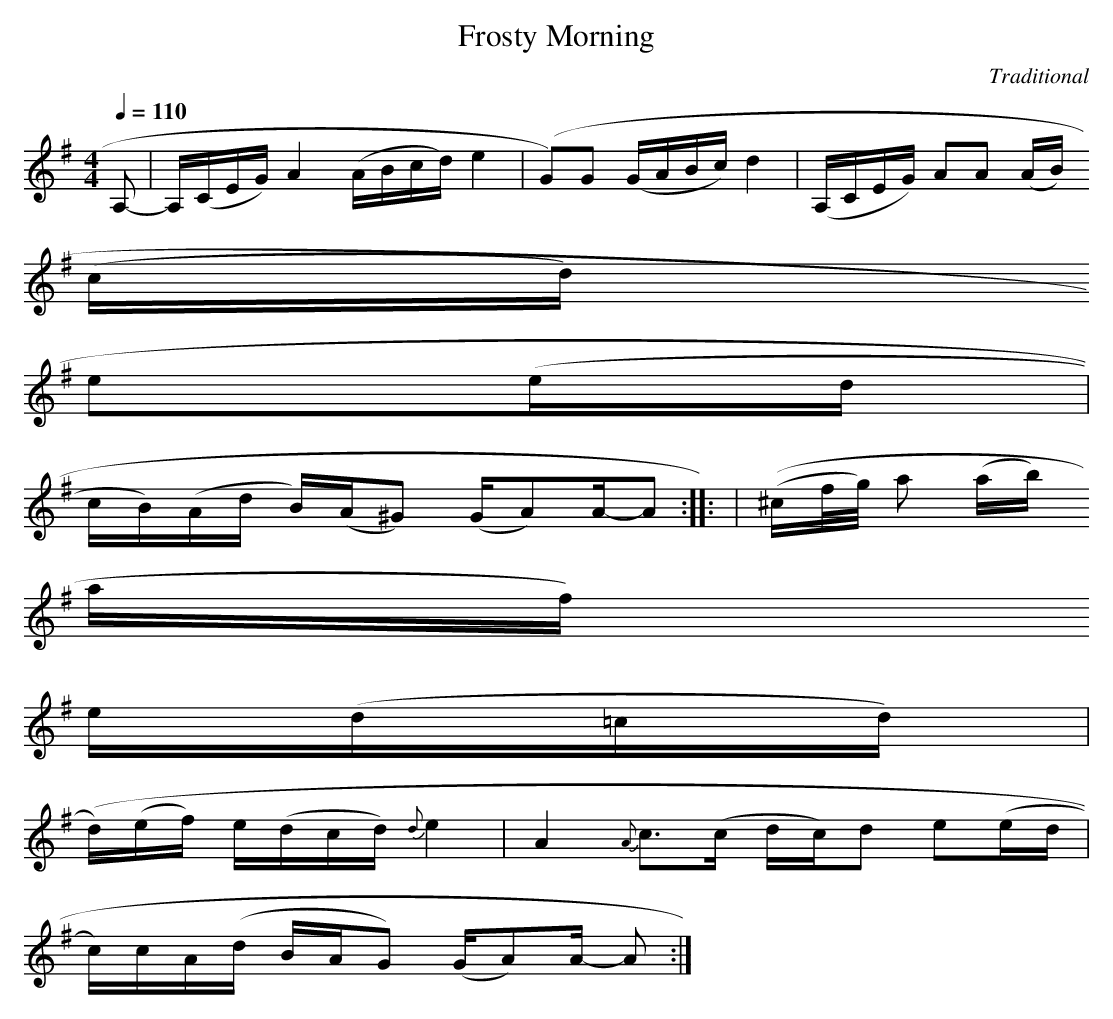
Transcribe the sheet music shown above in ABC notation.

X:1
T:Frosty Morning
C:Traditional
M:4/4
L:1/16
Q:1/4=110
K:ADor
A,2-|A,(CEG) A4 (ABcd) e4|(G2+G2B2+)G2+G2B2+ (GABc) d4|(A,CEG) A2A2 (AB)
(cd)
e2(ed|
cB)(Ad B)(A^G2) (GA2)A-A2 :||: (+A2e2+-|+Ae+)(^c+Ae+f/g/) +A2a2+a2 (ab)(
af)
e(d=cd)|
(+Ae+d)(ef) +B2g2++B2g2+ e(dcd) {d}e4|A4 {A}c2>(c2 dc)d2 e2(ed|
c)cA(d BAG2) (GA2)A- A2 :|
